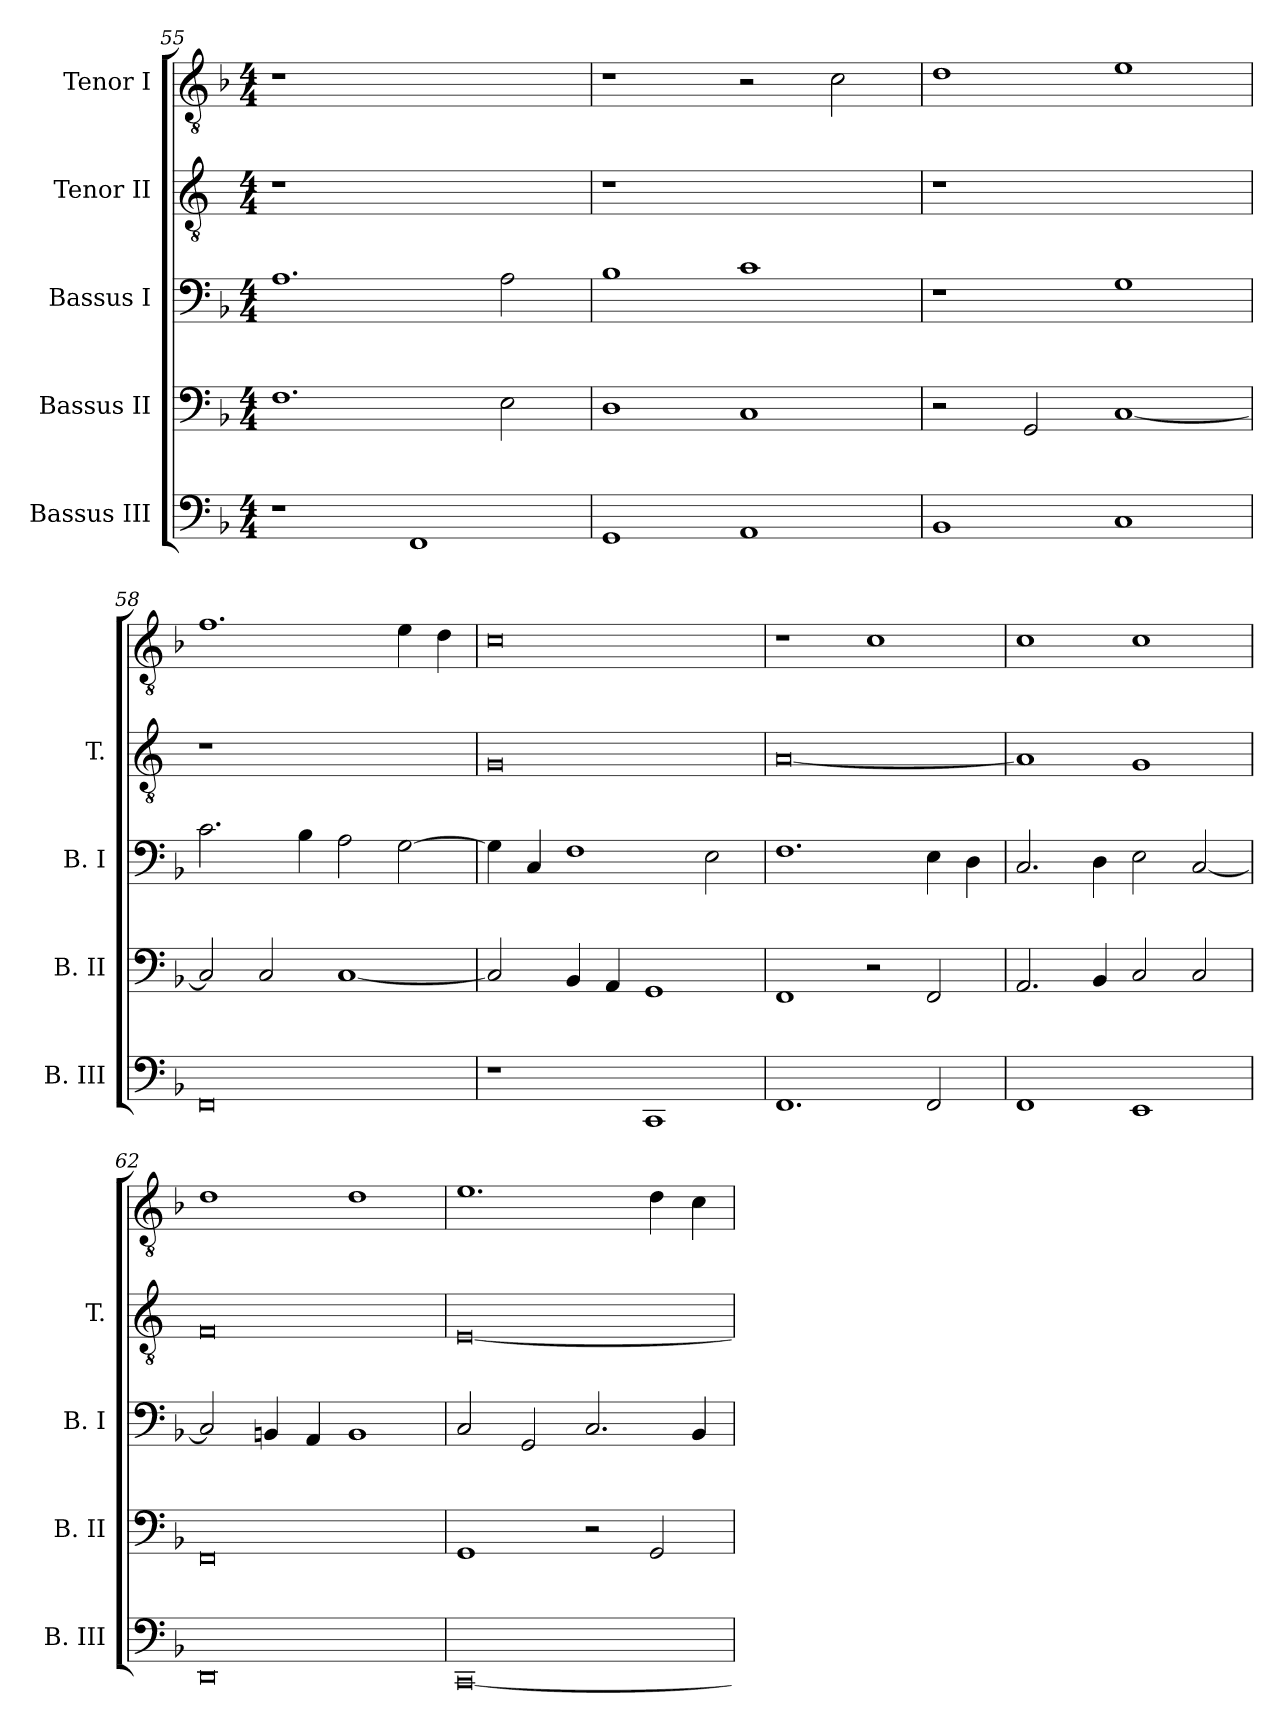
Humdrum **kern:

**kern	**kern	**kern	**kern	**kern
*part5	*part4	*part3	*part2	*part1
*staff5	*staff4	*staff3	*staff2	*staff1
*I"Bassus III	*I"Bassus II	*I"Bassus I	*I"Tenor II	*I"Tenor I
*I'B. III	*I'B. II	*I'B. I	*I'T.	*
*clefF4	*clefF4	*clefF4	*clefGv2	*clefGv2
*	*	*	*ITrd7c12	*ITrd7c12
*k[b-]	*k[b-]	*k[b-]	*k[]	*k[b-]
*F:	*F:	*F:	*C:	*F:
*M4/4	*M4/4	*M4/4	*M4/4	*M4/4
=55	=55	=55	=55	=55
!	!	!	!LO:N:vis=1	!LO:N:vis=1
1r	1.Fi	1.Ai	1r	1r
1FFi	.	.	1ryy	1ryy
.	2Ei\	2Ai\	.	.
=56	=56	=56	=56	=56
!	!	!	!LO:N:vis=1	!
1GGi	1Di	1B-i	1r	1r
1AAi	1Ci	1ci	1ryy	2r
.	.	.	.	2Ci\
=57	=57	=57	=57	=57
!	!	!	!LO:N:vis=1	!
1BB-i	2r	1r	1r	1Di
.	2GGi/	.	.	.
1Ci	[<1Ci	1Gi	1ryy	1Ei
=58	=58	=58	=58	=58
!	!	!	!LO:N:vis=1	!
0FFi	2Ci/]	2.ci\	1r	1.Fi
.	2Ci/	.	.	.
.	.	4B-i\	.	.
.	[<1Ci	2Ai\	1ryy	.
.	.	[>2Gi\	.	4Ei\
.	.	.	.	4Di\
!!LO:PB:g=z
=59	=59	=59	=59	=59
1r	2Ci/]	4Gi\]	0GGi	0Ci
.	.	4Ci/	.	.
.	4BB-i/	1Fi	.	.
.	4AAi/	.	.	.
1CCi	1GGi	.	.	.
.	.	2Ei\	.	.
=60	=60	=60	=60	=60
1.FFi	1FFi	1.Fi	[<0AAi	1r
.	2r	.	.	1Ci
2FFi/	2FFi/	4Ei\	.	.
.	.	4Di\	.	.
=61	=61	=61	=61	=61
1FFi	2.AAi/	2.Ci/	1AAi]	1Ci
.	4BB-i/	4Di\	.	.
1EEi	2Ci/	2Ei\	1GGi	1Ci
.	2Ci/	[<2Ci/	.	.
=62	=62	=62	=62	=62
0DDi	0FFi	2Ci/]	0FFi	1Di
.	.	4BBni/	.	.
.	.	4AAi/	.	.
.	.	1BBi	.	1Di
!!LO:LB:g=z
=63	=63	=63	=63	=63
[<0CCi	1GGi	2Ci/	[<0EEi	1.Ei
.	.	2GGi/	.	.
.	2r	2.Ci/	.	.
.	2GGi/	.	.	4Di\
.	.	4BB-i/	.	4Ci\
=	=	=	=	=
*-	*-	*-	*-	*-
